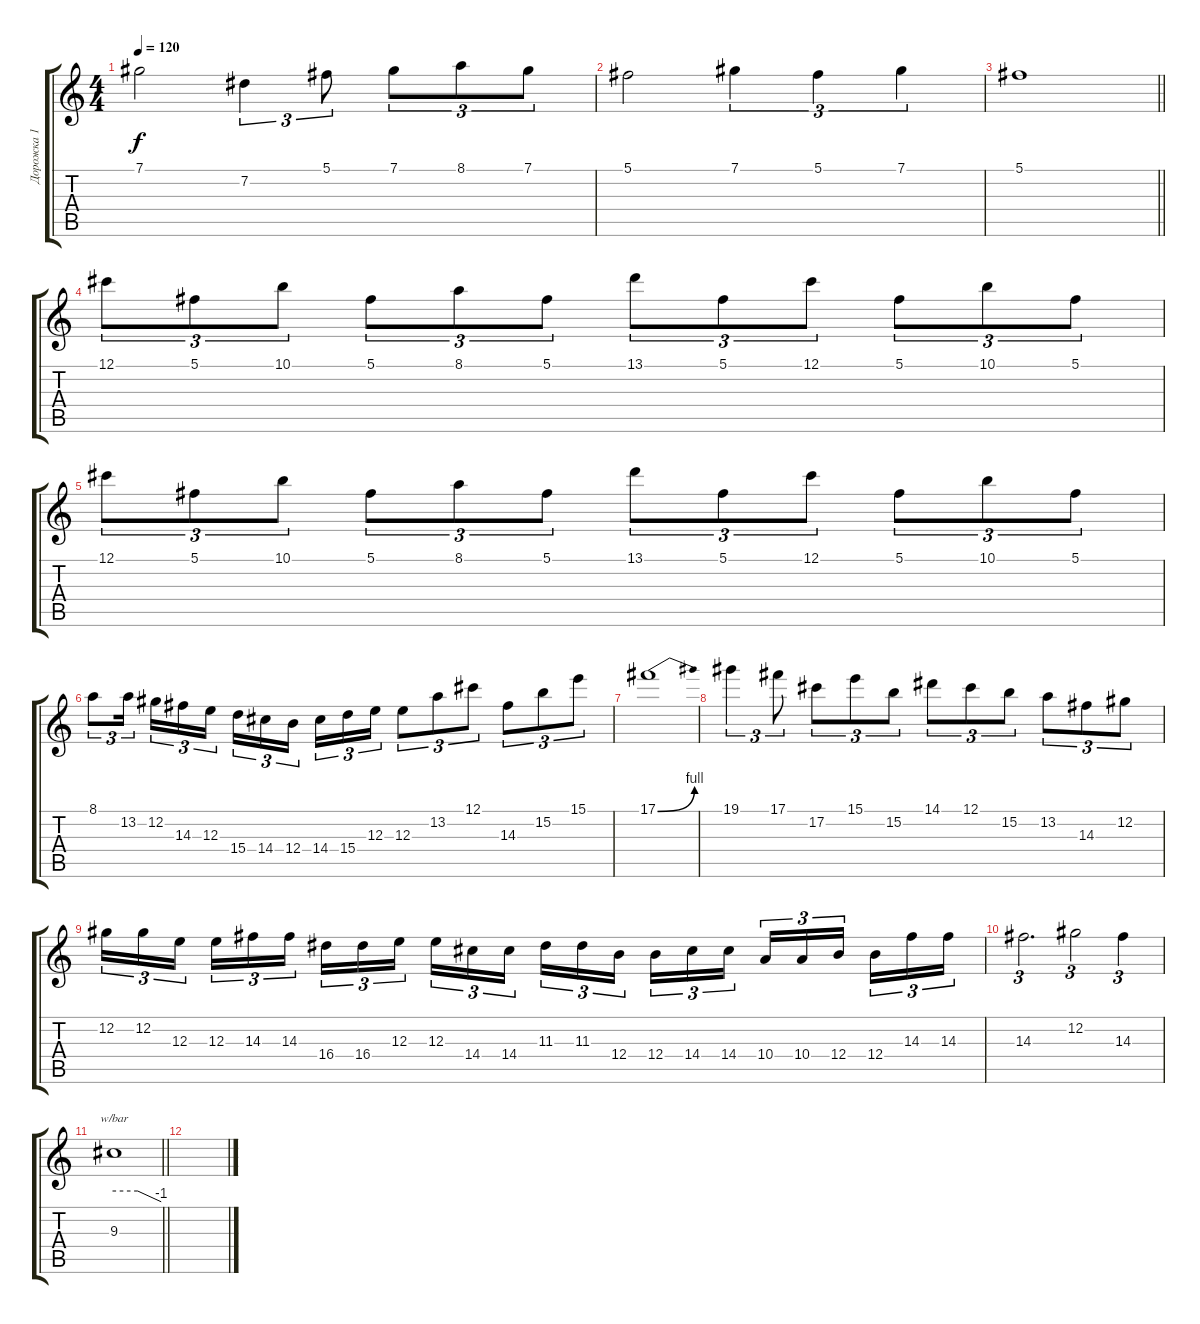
\track ("Дорожка 1" "Дорожка 1") {instrument distortionguitar}
\staff {score tabs}
\tuning (Db4 Ab3 E3 B2 Gb2 B1) {hide}
\ts (4 4)
\tempo 120
\clef g2
\ks c
7.1.2{dy f} 7.2.4{tu (3 2)} 5.1.8{tu (3 2)} 7.1.8{tu (3 2)} 8.1.8{tu (3 2)} 7.1.8{tu (3 2)} |
5.1.2 7.1.4{tu (3 2)} 5.1.4{tu (3 2)} 7.1.4{tu (3 2)} |
\barLineRight lightlight
5.1.1 |
\section ("" " ")
12.1.8{tu (3 2)} 5.1.8{tu (3 2)} 10.1.8{tu (3 2)} 5.1.8{tu (3 2)} 8.1.8{tu (3 2)} 5.1.8{tu (3 2)} 13.1.8{tu (3 2)} 5.1.8{tu (3 2)} 12.1.8{tu (3 2)} 5.1.8{tu (3 2)} 10.1.8{tu (3 2)} 5.1.8{tu (3 2)} |
12.1.8{tu (3 2)} 5.1.8{tu (3 2)} 10.1.8{tu (3 2)} 5.1.8{tu (3 2)} 8.1.8{tu (3 2)} 5.1.8{tu (3 2)} 13.1.8{tu (3 2)} 5.1.8{tu (3 2)} 12.1.8{tu (3 2)} 5.1.8{tu (3 2)} 10.1.8{tu (3 2)} 5.1.8{tu (3 2)} |
8.1.8{tu (3 2)} 13.2.16{tu (3 2) beam splitsecondary} 12.2.16{tu (3 2)} 14.3.16{tu (3 2)} 12.3.16{tu (3 2)} 15.4.16{tu (3 2)} 14.4.16{tu (3 2)} 12.4.16{tu (3 2) beam splitsecondary} 14.4.16{tu (3 2)} 15.4.16{tu (3 2)} 12.3.16{tu (3 2)} 12.3.8{tu (3 2)} 13.2.8{tu (3 2)} 12.1.8{tu (3 2)} 14.3.8{tu (3 2)} 15.2.8{tu (3 2)} 15.1.8{tu (3 2)} |
17.1{be (bend 0 0 60 4)}.1 |
19.1.4{tu (3 2)} 17.1.8{tu (3 2)} 17.2.8{tu (3 2)} 15.1.8{tu (3 2)} 15.2.8{tu (3 2)} 14.1.8{tu (3 2)} 12.1.8{tu (3 2)} 15.2.8{tu (3 2)} 13.2.8{tu (3 2)} 14.3.8{tu (3 2)} 12.2.8{tu (3 2)} |
12.2.16{tu (3 2)} 12.2.16{tu (3 2)} 12.3.16{tu (3 2) beam splitsecondary} 12.3.16{tu (3 2)} 14.3.16{tu (3 2)} 14.3.16{tu (3 2)} 16.4.16{tu (3 2)} 16.4.16{tu (3 2)} 12.3.16{tu (3 2) beam splitsecondary} 12.3.16{tu (3 2)} 14.4.16{tu (3 2)} 14.4.16{tu (3 2)} 11.3.16{tu (3 2)} 11.3.16{tu (3 2)} 12.4.16{tu (3 2) beam splitsecondary} 12.4.16{tu (3 2)} 14.4.16{tu (3 2)} 14.4.16{tu (3 2)} 10.4.16{tu (3 2)} 10.4.16{tu (3 2)} 12.4.16{tu (3 2) beam splitsecondary} 12.4.16{tu (3 2)} 14.3.16{tu (3 2)} 14.3.16{tu (3 2)} |
14.3.2{d tu (3 2)} 12.2.2{tu (3 2)} 14.3.4{tu (3 2)} |
\barLineRight lightlight
9.3.1{tbe (custom default 0 0 30 0 60 -4)} |
\section ("" " ")
